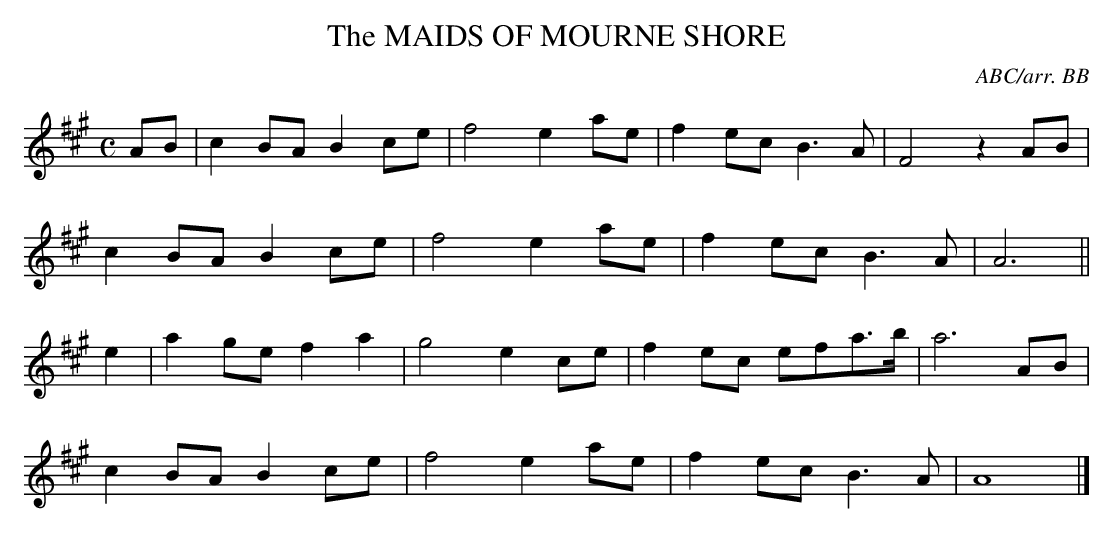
X:1
T:MAIDS OF MOURNE SHORE, The
Y:"plaintively"
C:ABC/arr. BB
Gardens" is based.
L:1/8
M:C
K:A
AB|c2BA B2ce|f4e2 ae|f2ec B3A|F4 z2 AB|
c2BA B2ce|f4e2 ae|f2ec B3A|A6||
e2|a2ge f2a2|g4e2ce|f2ec efa>b|a6 AB|
c2BA B2ce|f4e2 ae|f2ec B3A|A8|]
